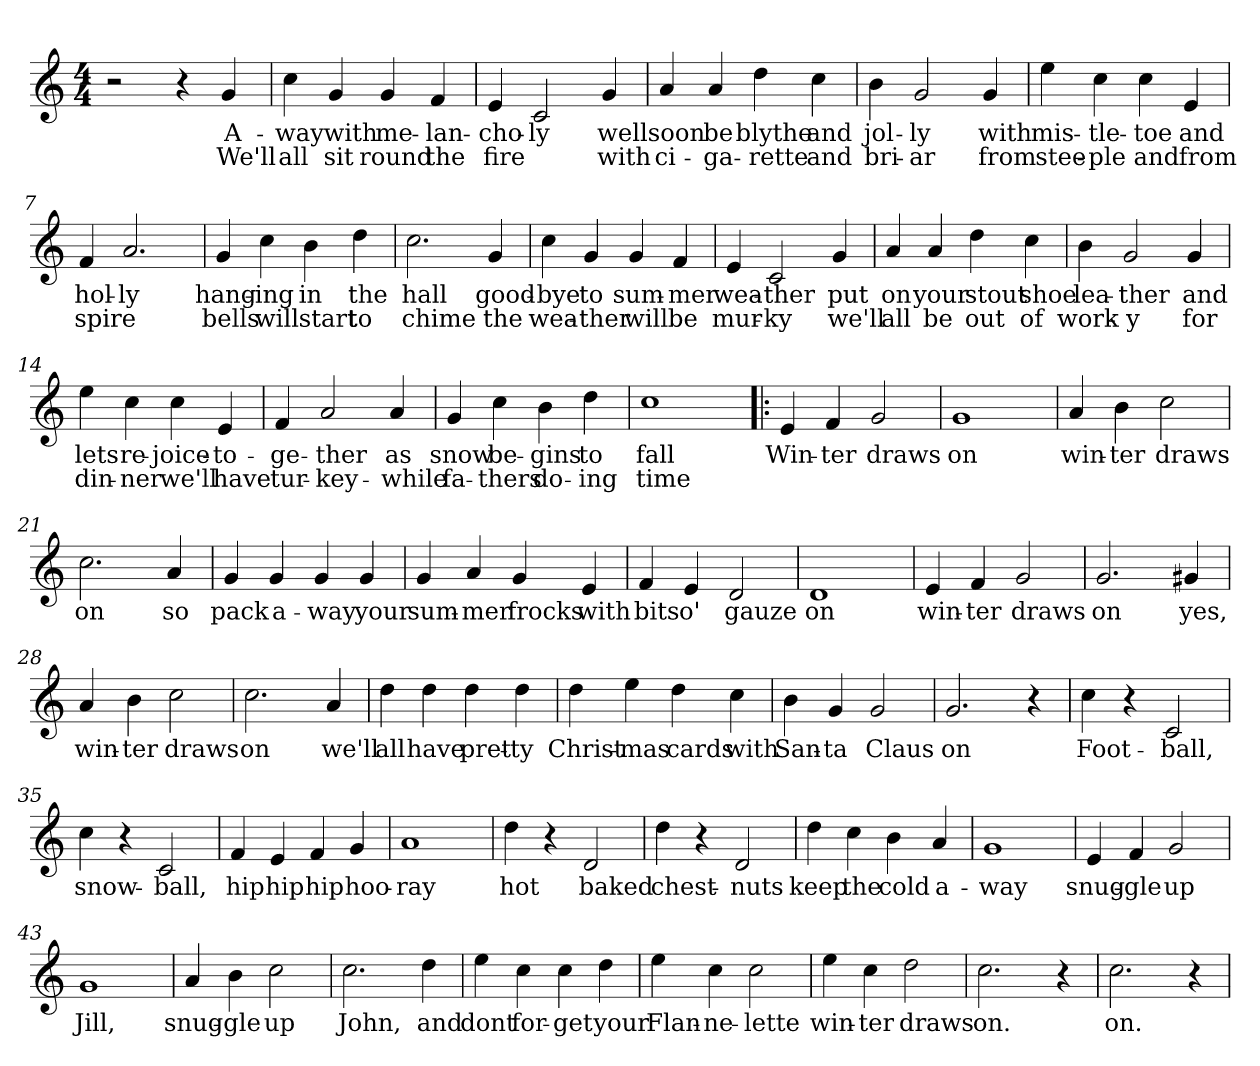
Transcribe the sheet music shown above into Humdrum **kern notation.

**kern	**text	**text
*part1	*part1	*part1
*staff1	*staff1	*staff1
*clefG2	*	*
*k[]	*	*
*C:	*	*
*M4/4	*	*
=1	=1	=1
2r	.	.
4r	.	.
4g/	A-	We'll
=2	=2	=2
4cc\	-way	all
4g/	with	sit
4g/	me-	round
4f/	-lan-	the
=3	=3	=3
4e/	-cho-	fire
2c/	-ly	.
4g/	well	with
=4	=4	=4
4a/	soon	ci-
4a/	be	-ga-
4dd\	blythe	-rette
4cc\	and	and
=5	=5	=5
4b\	jol-	bri-
2g/	-ly	-ar
4g/	with	from
!!LO:LB:g=z
=6	=6	=6
4ee\	mis-	stee-
4cc\	-tle-	-ple
4cc\	-toe	and
4e/	and	from
=7	=7	=7
4f/	hol-	spire
2.a/	-ly	.
=8	=8	=8
4g/	hang-	bells
4cc\	-ing	will
4b\	in	start
4dd\	the	to
=9	=9	=9
2.cc\	hall	chime
4g/	good-	the
!!LO:LB:g=z
=10	=10	=10
4cc\	-bye	wea-
4g/	to	-ther
4g/	sum-	will
4f/	-mer	be
=11	=11	=11
4e/	wea-	mur-
2c/	-ther	-ky
4g/	put	we'll
=12	=12	=12
4a/	on	all
4a/	your	be
4dd\	stout	out
4cc\	shoe	of
=13	=13	=13
4b\	lea-	work-
2g/	-ther	-y
4g/	and	for
!!LO:LB:g=z
=14	=14	=14
4ee\	lets	din-
4cc\	re-	-ner
4cc\	-joice-	we'll
4e/	to-	have
=15	=15	=15
4f/	-ge-	tur-
2a/	-ther	-key-
4a/	as	while
=16	=16	=16
4g/	snow	fa-
4cc\	be-	-thers
4b\	-gins	do-
4dd\	to	-ing
=17	=17	=17
1cc	fall	time
!!LO:LB:g=z
=18!|:	=18!|:	=18!|:
4e/	Win-	.
4f/	-ter	.
2g/	draws	.
=19	=19	=19
1g	on	.
=20	=20	=20
4a/	win-	.
4b\	-ter	.
2cc\	draws	.
=21	=21	=21
2.cc\	on	.
4a/	so	.
!!LO:LB:g=z
=22	=22	=22
4g/	pack	.
4g/	a-	.
4g/	-way	.
4g/	your	.
=23	=23	=23
4g/	sum-	.
4a/	-mer	.
4g/	frocks	.
4e/	with	.
=24	=24	=24
4f/	bits	.
4e/	o'	.
2d/	gauze	.
=25	=25	=25
1d	on	.
!!LO:LB:g=z
=26	=26	=26
4e/	win-	.
4f/	-ter	.
2g/	draws	.
=27	=27	=27
2.g/	on	.
4g#X/	yes,	.
=28	=28	=28
4a/	win-	.
4b\	-ter	.
2cc\	draws	.
=29	=29	=29
2.cc\	on	.
4a/	we'll	.
!!LO:LB:g=z
=30	=30	=30
4dd\	all	.
4dd\	have	.
4dd\	pret-	.
4dd\	-ty	.
=31	=31	=31
4dd\	Christ-	.
4ee\	-mas	.
4dd\	cards	.
4cc\	with	.
=32	=32	=32
4b\	San-	.
4g/	-ta	.
2g/	Claus	.
=33	=33	=33
2.g/	on	.
4r	.	.
!!LO:PB:g=z
=34	=34	=34
4cc\	Foot-	.
4r	.	.
2c/	-ball,	.
=35	=35	=35
4cc\	snow-	.
4r	.	.
2c/	-ball,	.
=36	=36	=36
4f/	hip	.
4e/	hip	.
4f/	hip	.
4g/	hoo-	.
=37	=37	=37
1a	-ray	.
!!LO:LB:g=z
=38	=38	=38
4dd\	hot	.
4r	.	.
2d/	baked	.
=39	=39	=39
4dd\	chest-	.
4r	.	.
2d/	-nuts	.
=40	=40	=40
4dd\	keep	.
4cc\	the	.
4b\	cold	.
4a/	a-	.
=41	=41	=41
1g	-way	.
!!LO:LB:g=z
=42	=42	=42
4e/	snug-	.
4f/	-gle	.
2g/	up	.
=43	=43	=43
1g	Jill,	.
=44	=44	=44
4a/	snug-	.
4b\	-gle	.
2cc\	up	.
=45	=45	=45
2.cc\	John,	.
4dd\	and	.
!!LO:LB:g=z
=46	=46	=46
4ee\	dont	.
4cc\	for-	.
4cc\	-get	.
4dd\	your	.
=47	=47	=47
4ee\	Flan-	.
4cc\	-ne-	.
2cc\	-lette	.
=48	=48	=48
4ee\	win-	.
4cc\	-ter	.
2dd\	draws	.
=49	=49	=49
2.cc\	on.	.
4r	.	.
=50	=50	=50
2.cc\	on.	.
4r	.	.
=	=	=
*-	*-	*-
